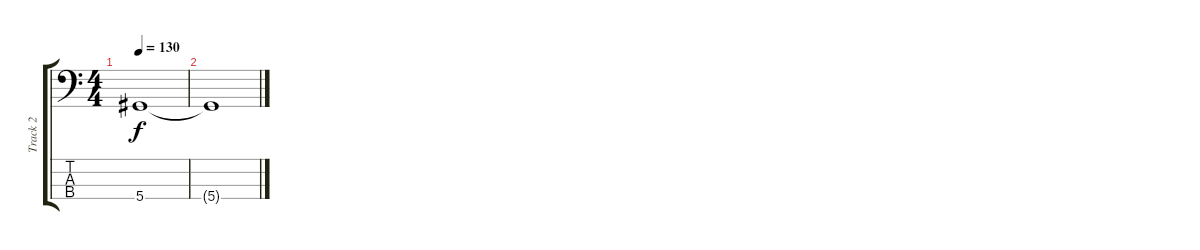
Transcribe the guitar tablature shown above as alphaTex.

\track ("Track 2" "Track 2") {instrument electricbassfinger}
\staff {score tabs}
\tuning (Gb2 Db2 Ab1 Eb1) {hide}
\ts (4 4)
\tempo 130
\clef f4
\ks c
5.4.1{dy f} |
5.4{t}.1
